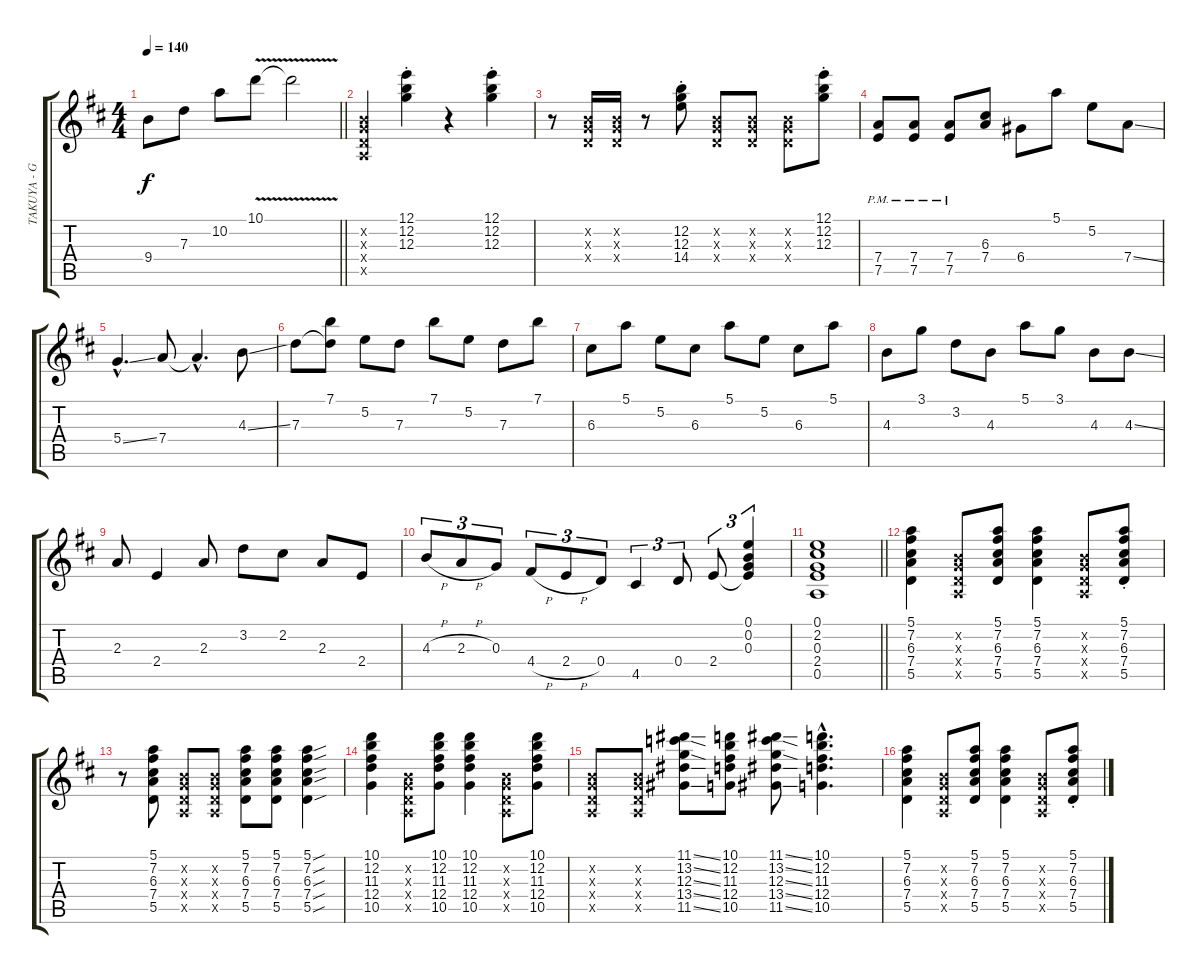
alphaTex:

\track ("TAKUYA - Guitar 1" "TAKUYA - G") {instrument overdrivenguitar}
\staff {score tabs}
\tuning (E4 B3 G3 D3 A2 E2) {hide}
\ts (4 4)
\tempo 140
\clef g2
\barLineRight lightlight
\ks d
9.4.8{dy f} 7.3.8 10.2.8 10.1{v}.8 10.1{t}.2 |
(0.2{x} 0.3{x} 0.4{x} 0.5{x}).4 (12.1{st} 12.2{st} 12.3{st}).4 r.4 (12.1{st} 12.2{st} 12.3{st}).4 |
r.8 (0.2{x} 0.3{x} 0.4{x}).16 (0.2{x} 0.3{x} 0.4{x}).16 r.8 (12.2{st} 12.3{st} 14.4{st}).8 (0.2{x} 0.3{x} 0.4{x}).8 (0.2{x} 0.3{x} 0.4{x}).8 (0.2{x} 0.3{x} 0.4{x}).8 (12.1{st} 12.2{st} 12.3{st}).8 |
(7.4{pm} 7.5{pm}).8 (7.4{pm} 7.5{pm}).8 (7.4{pm} 7.5{pm}).8 (6.3 7.4).8 6.4.8 5.1.8 5.2.8 7.4{ss}.8 |
5.4{ss hac}.4{d} 7.4.8 7.4{hac t}.4{d} 4.3{ss}.8 |
7.3.8 (7.1 7.3{t}).8 5.2.8 7.3.8 7.1.8 5.2.8 7.3.8 7.1.8 |
6.3.8 5.1.8 5.2.8 6.3.8 5.1.8 5.2.8 6.3.8 5.1.8 |
4.3.8 3.1.8 3.2.8 4.3.8 5.1.8 3.1.8 4.3.8 4.3{ss}.8 |
2.3.8 2.4.4 2.3.8 3.2.8 2.2.8 2.3.8 2.4.8 |
4.3{h}.8{tu (3 2)} 2.3{h}.8{tu (3 2)} 0.3.8{tu (3 2)} 4.4{h}.8{tu (3 2)} 2.4{h}.8{tu (3 2)} 0.4.8{tu (3 2)} 4.5.4{tu (3 2)} 0.4.8{tu (3 2)} 2.4.8{tu (3 2)} (0.1 0.2 0.3 2.4{t}).4{tu (3 2)} |
\barLineRight lightlight
(0.1 2.2 0.3 2.4 0.5).1 |
(5.1 7.2 6.3 7.4 5.5).4 (0.2{x} 0.3{x} 0.4{x} 0.5{x}).8 (5.1 7.2 6.3 7.4 5.5).8 (5.1 7.2 6.3 7.4 5.5).4 (0.2{x} 0.3{x} 0.4{x} 0.5{x}).8 (5.1{st} 7.2{st} 6.3{st} 7.4{st} 5.5{st}).8 |
r.8 (5.1 7.2 6.3 7.4 5.5).8 (0.2{x} 0.3{x} 0.4{x} 0.5{x}).8 (0.2{x} 0.3{x} 0.4{x} 0.5{x}).8 (5.1 7.2 6.3 7.4 5.5).8 (5.1 7.2 6.3 7.4 5.5).8 (5.1{sou} 7.2{sou} 6.3{sou} 7.4{sou} 5.5{sou}).4 |
(10.1 12.2 11.3 12.4 10.5).4 (0.2{x} 0.3{x} 0.4{x} 0.5{x}).8 (10.1 12.2 11.3 12.4 10.5).8 (10.1 12.2 11.3 12.4 10.5).4 (0.2{x} 0.3{x} 0.4{x} 0.5{x}).8 (10.1 12.2 11.3 12.4 10.5).8 |
(0.2{x} 0.3{x} 0.4{x} 0.5{x}).8 (0.2{x} 0.3{x} 0.4{x} 0.5{x}).8 (11.1{ss} 13.2{ss} 12.3{ss} 13.4{ss} 11.5{ss}).8 (10.1 12.2 11.3 12.4 10.5).8 (11.1{ss} 13.2{ss} 12.3{ss} 13.4{ss} 11.5{ss}).8 (10.1{hac} 12.2{hac} 11.3{hac} 12.4{hac} 10.5{hac}).4{d} |
(5.1 7.2 6.3 7.4 5.5).4 (0.2{x} 0.3{x} 0.4{x} 0.5{x}).8 (5.1 7.2 6.3 7.4 5.5).8 (5.1 7.2 6.3 7.4 5.5).4 (0.2{x} 0.3{x} 0.4{x} 0.5{x}).8 (5.1{st} 7.2{st} 6.3{st} 7.4{st} 5.5{st}).8
